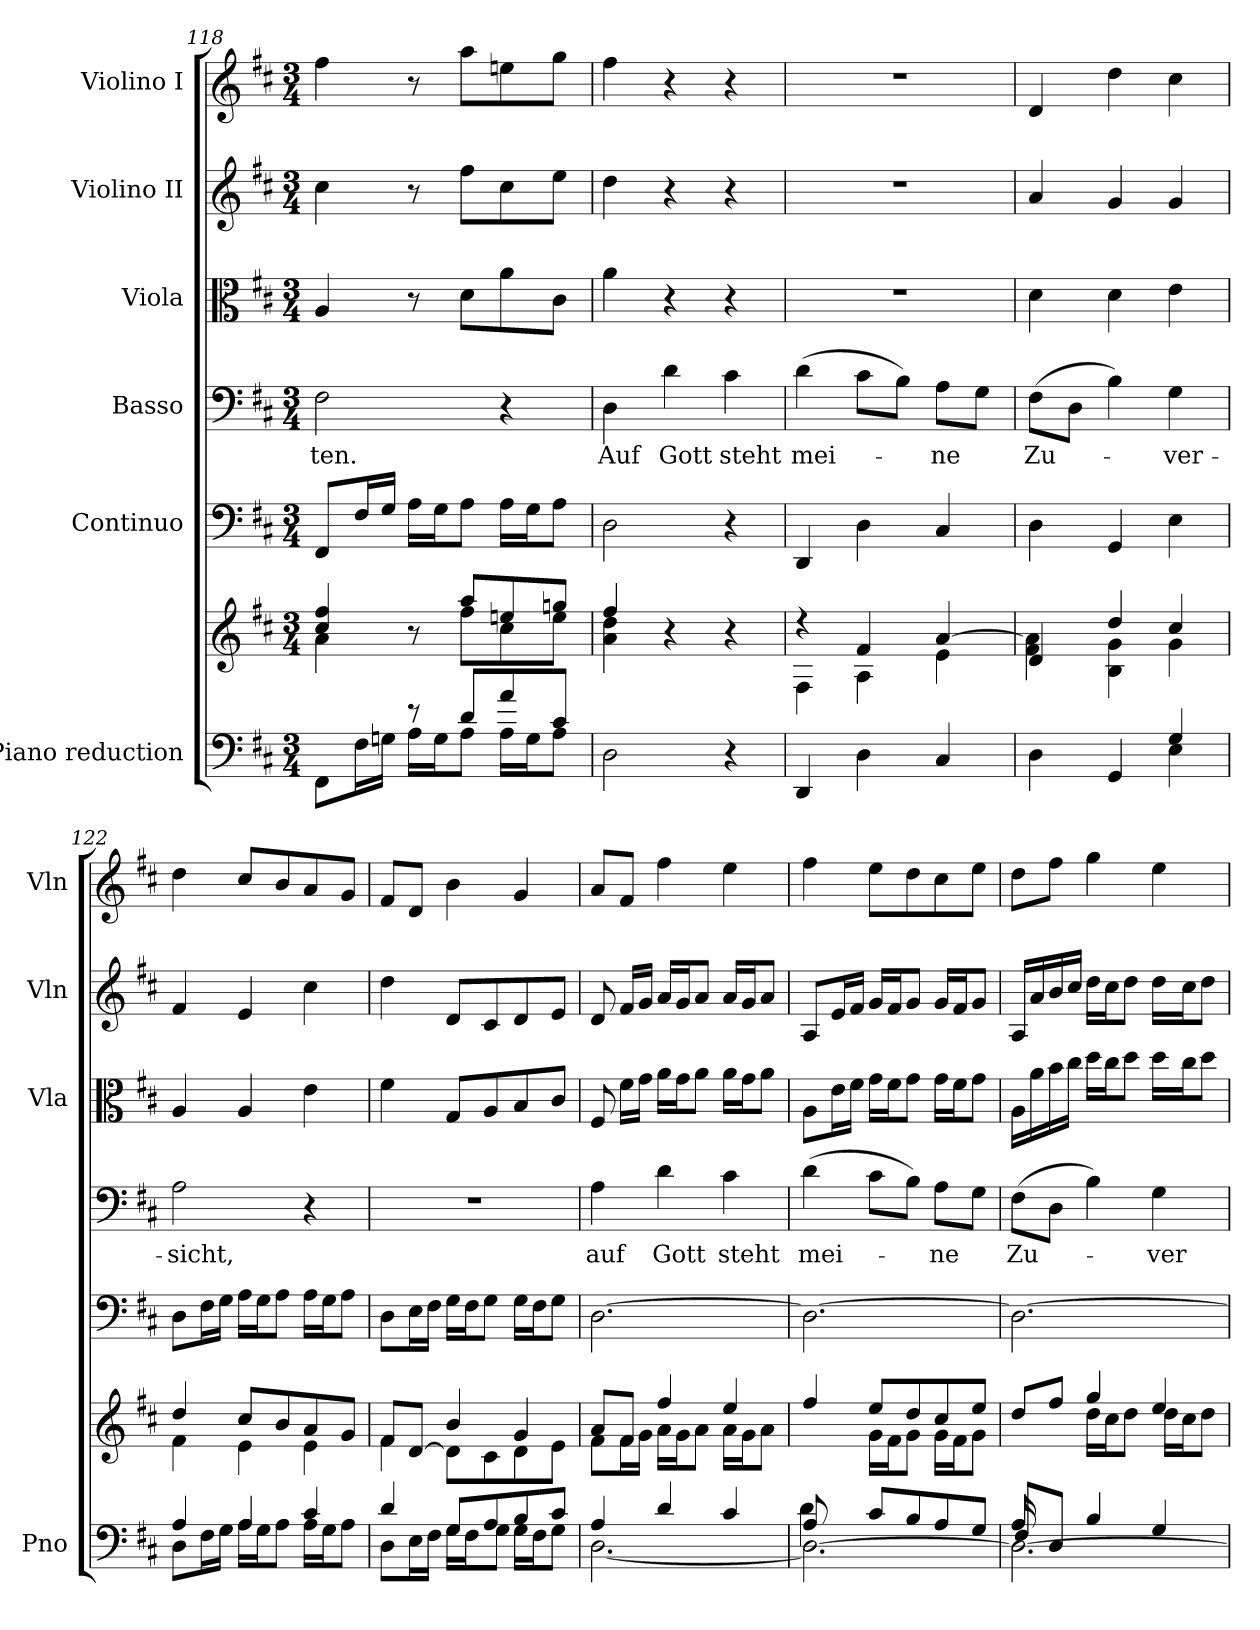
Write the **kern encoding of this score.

**kern	**kern	**kern	**kern	**text	**kern	**kern	**kern
*part6	*part6	*part5	*part4	*part4	*part3	*part2	*part1
*staff7	*staff6	*staff5	*staff4	*staff4	*staff3	*staff2	*staff1
*I"Piano reduction	*	*I"Continuo	*I"Basso	*	*I"Viola	*I"Violino II	*I"Violino I
*I'Pno	*	*	*	*	*I'Vla	*I'Vln	*I'Vln
*clefF4	*clefG2	*clefF4	*clefF4	*	*clefC3	*clefG2	*clefG2
*k[f#c#]	*k[f#c#]	*k[f#c#]	*k[f#c#]	*	*k[f#c#]	*k[f#c#]	*k[f#c#]
*M3/4	*M3/4	*M3/4	*M3/4	*	*M3/4	*M3/4	*M3/4
=118	=118	=118	=118	=118	=118	=118	=118
*^	*^	*	*	*	*	*	*
!	!	!	!	!	!	!LO:LY:b	!	!	!
4ryy	8FF#\L	4cc#/ 4ff#/	4a\	8FF#/L	2F#\	-ten.	4A/	4cc#\	4ff#\
.	16F#\L	.	.	16F#/L	.	.	.	.	.
.	16Gn\JJ	.	.	16G/JJ	.	.	.	.	.
8r	16A\LL	8r	8ryy	16A\LL	.	.	8r	8r	8r
.	16G\J	.	.	16G\J	.	.	.	.	.
8d/L	8A\J	8aa/L	8ff#\L	8A\J	.	.	8d\L	8ff#\L	8aa\L
8a/	16A\LL	8een/	8cc#\	16A\LL	4r	.	8a\	8cc#\	8een\
.	16G\J	.	.	16G\J	.	.	.	.	.
8c#/J	8A\J	8ggn/J	8ee\J	8A\J	.	.	8c#\J	8ee\J	8gg\J
=119	=119	=119	=119	=119	=119	=119	=119	=119	=119
!	!	!	!	!	!	!LO:LY:b	!	!	!
*v	*v	*	*	*	*	*	*	*	*
2D\	4ff#/	4a\ 4dd\	2D\	4D\	Auf	4a\	4dd\	4ff#\
!	!	!	!	!	!LO:LY:b	!	!	!
.	4r	4ryy	.	4d\	Gott	4r	4r	4r
!	!	!	!	!	!LO:LY:b	!	!	!
4r	4r	4ryy	4r	4c#\	steht	4r	4r	4r
!!LO:LB:g=z
=120	=120	=120	=120	=120	=120	=120	=120	=120
!	!	!	!	!	!LO:LY:b	!	!	!
4DD/	4r	4F#\	4DD/	(4d\	mei-	2.r	2.r	2.r
4D\	4f#/	4A\	4D\	8c#\L	.	.	.	.
.	.	.	.	8B\J)	.	.	.	.
!	!	!	!	!	!LO:LY:b	!	!	!
4C#/	[4a/	4e\	4C#/	8A\L	-ne	.	.	.
.	.	.	.	8G\J	.	.	.	.
=121	=121	=121	=121	=121	=121	=121	=121	=121
*^	*	*	*	*	*	*	*	*
!	!	!	!	!	!	!LO:LY:b	!	!	!
4D\	2ryy	4d/	4f#\ 4a\]	4D\	(8F#\L	Zu-	4d\	4a/	4d/
.	.	.	.	.	8D\J	.	.	.	.
4GG/	.	4dd:/	4B\ 4g\	4GG/	4B\)	.	4d\	4g/	4dd\
!	!	!	!	!	!	!LO:LY:b	!	!	!
4G/	4E\	4cc#/	4g\	4E\	4G\	-ver-	4e\	4g/	4cc#\
=122	=122	=122	=122	=122	=122	=122	=122	=122	=122
!	!	!	!	!	!	!LO:LY:b	!	!	!
4A/	8D\L	4dd/	4f#\	8D\L	2A\	-sicht,	4A/	4f#/	4dd\
.	16F#\L	.	.	16F#\L	.	.	.	.	.
.	16G\JJ	.	.	16G\JJ	.	.	.	.	.
4A/	16A\LL	8cc#/L	4e\	16A\LL	.	.	4A/	4e/	8cc#/L
.	16G\J	.	.	16G\J	.	.	.	.	.
.	8A\J	8b/	.	8A\J	.	.	.	.	8b/
4c#/	16A\LL	8a/	4e\	16A\LL	4r	.	4e\	4cc#\	8a/
.	16G\J	.	.	16G\J	.	.	.	.	.
.	8A\J	8g/J	.	8A\J	.	.	.	.	8g/J
=123	=123	=123	=123	=123	=123	=123	=123	=123	=123
4d/	8D\L	8f#/L	4f#\	8D\L	2.r	.	4f#\	4dd\	8f#/L
.	16E\L	[<8d/J	.	16E\L	.	.	.	.	8d/J
.	16F#\JJ	.	.	16F#\JJ	.	.	.	.	.
8G/L	16G\LL	4b/	8d\L]	16G\LL	.	.	8G/L	8d/L	4b\
.	16F#\J	.	.	16F#\J	.	.	.	.	.
8A/	8G\J	.	8c#\	8G\J	.	.	8A/	8c#/	.
8B/	16G\LL	4g/	8d\	16G\LL	.	.	8B/	8d/	4g/
.	16F#\J	.	.	16F#\J	.	.	.	.	.
8c#/J	8G\J	.	8e\J	8G\J	.	.	8c#/J	8e/J	.
=124	=124	=124	=124	=124	=124	=124	=124	=124	=124
!	!	!	!	!	!	!LO:LY:b	!	!	!
4A/	[2.D\	8a/L	8f#\L	[2.D\	4A\	auf	8F#/	8d/	8a/L
.	.	8f#/J	16f#\L	.	.	.	16f#\LL	16f#/LL	8f#/J
.	.	.	16g\JJ	.	.	.	16g\JJ	16g/JJ	.
!	!	!	!	!	!	!LO:LY:b	!	!	!
4d/	.	4ff#/	16a\LL	.	4d\	Gott	16a\LL	16a/LL	4ff#\
.	.	.	16g\J	.	.	.	16g\J	16g/J	.
.	.	.	8a\J	.	.	.	8a\J	8a/J	.
!	!	!	!	!	!	!LO:LY:b	!	!	!
4c#/	.	4ee/	16a\LL	.	4c#\	steht	16a\LL	16a/LL	4ee\
.	.	.	16g\J	.	.	.	16g\J	16g/J	.
.	.	.	8a\J	.	.	.	8a\J	8a/J	.
=125	=125	=125	=125	=125	=125	=125	=125	=125	=125
*	*^	*	*	*	*	*	*	*	*
!	!	!	!	!	!	!	!LO:LY:b	!	!	!
8A/L	4d\	2.D\_	4ff#/	8ryy	2.D\_	(4d\	mei-	8A\L	8A/L	4ff#\
2ryy	.	.	.	16e\L	.	.	.	16e\L	16e/L	.
.	.	.	.	16f#\JJ	.	.	.	16f#\JJ	16f#/JJ	.
.	8c#/L	.	8ee/L	16g\LL	.	8c#\L	.	16g\LL	16g/LL	8ee\L
.	.	.	.	16f#\J	.	.	.	16f#\J	16f#/J	.
.	8B/	.	8dd/	8g\J	.	8B\J)	.	8g\J	8g/J	8dd\
!	!	!	!	!	!	!	!LO:LY:b	!	!	!
.	8A/	.	8cc#/	16g\LL	.	8A\L	-ne	16g\LL	16g/LL	8cc#\
.	.	.	.	16f#\J	.	.	.	16f#\J	16f#/J	.
8ryy	8G/J	.	8ee/J	8g\J	.	8G\J	.	8g\J	8g/J	8ee\J
=126	=126	=126	=126	=126	=126	=126	=126	=126	=126	=126
!	!	!	!	!	!	!	!LO:LY:b	!	!	!
16A/LL	8F#/L	2.D\_	8dd/L	16ryy	2.D\_	(8F#\L	Zu-	16A\LL	16A/LL	8dd\L
2ryy	.	.	.	16a\	.	.	.	16a\	16a/	.
.	8D/J	.	8ff#/J	16b\	.	8D\J	.	16b\	16b/	8ff#\J
.	.	.	.	16cc#\JJ	.	.	.	16cc#\JJ	16cc#/JJ	.
.	4B/	.	4gg/	16dd\LL	.	4B\)	.	16dd\LL	16dd\LL	4gg\
.	.	.	.	16cc#\J	.	.	.	16cc#\J	16cc#\J	.
.	.	.	.	8dd\J	.	.	.	8dd\J	8dd\J	.
!	!	!	!	!	!	!	!LO:LY:b	!	!	!
.	4G/	.	4ee/	16dd\LL	.	4G\	-ver-	16dd\LL	16dd\LL	4ee\
8.ryy	.	.	.	16cc#\J	.	.	.	16cc#\J	16cc#\J	.
.	.	.	.	8dd\J	.	.	.	8dd\J	8dd\J	.
*v	*v	*v	*	*	*	*	*	*	*	*
*	*v	*v	*	*	*	*	*	*
=	=	=	=	=	=	=	=
*-	*-	*-	*-	*-	*-	*-	*-
